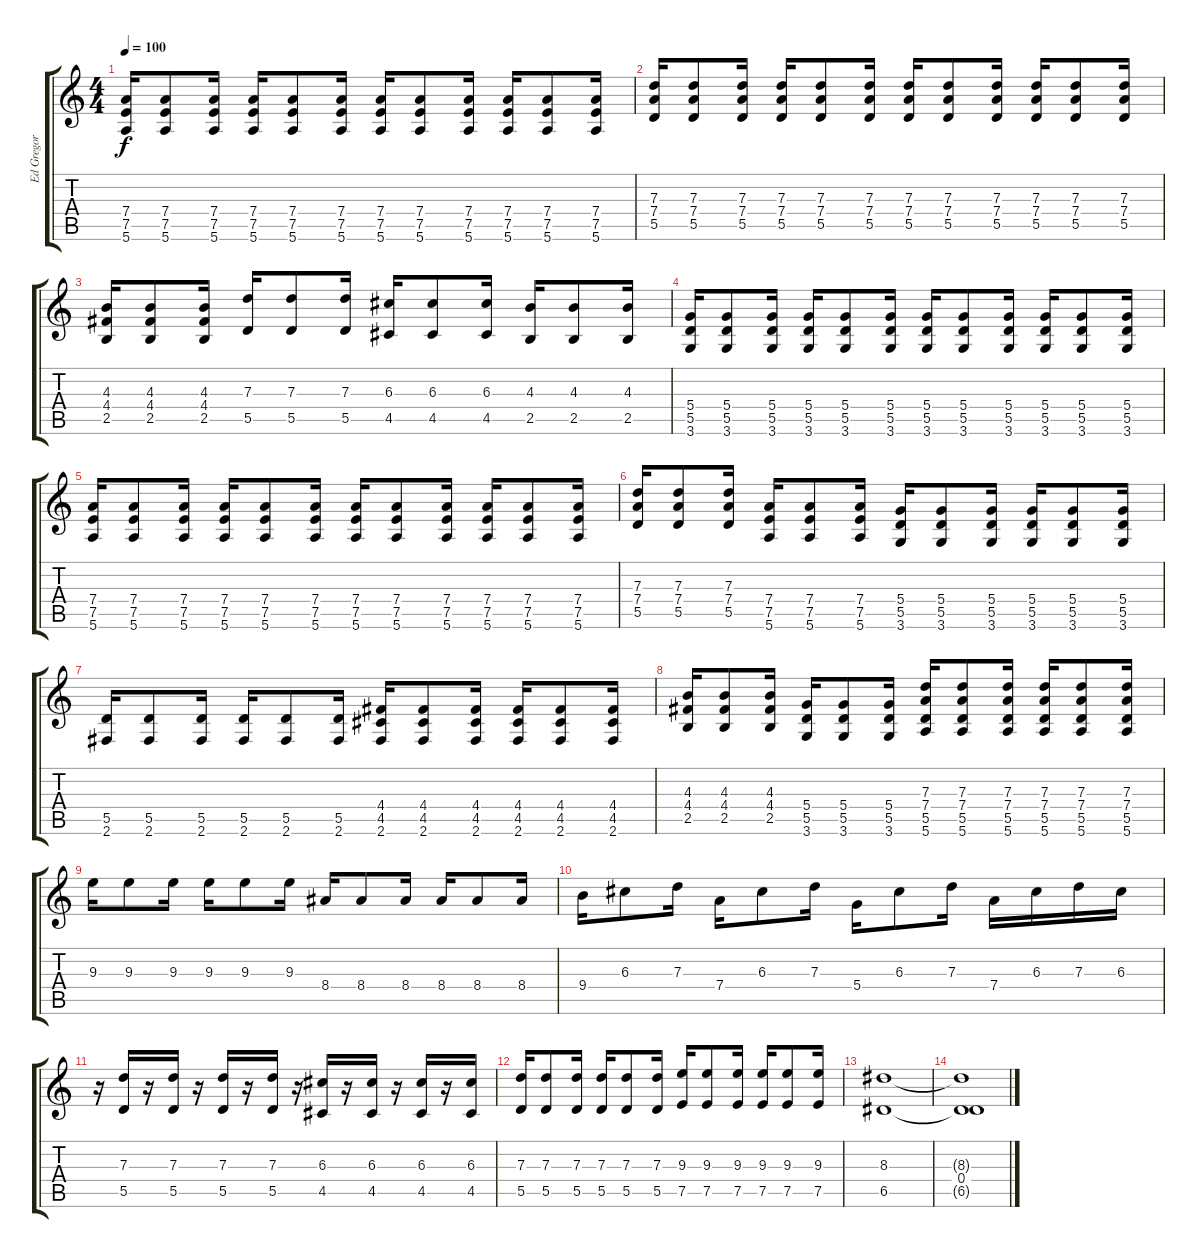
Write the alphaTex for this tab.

\track ("Ed Gregor" "Ed Gregor") {instrument overdrivenguitar}
\staff {score tabs}
\tuning (E4 B3 G3 D3 A2 E2) {hide}
\ts (4 4)
\tempo 100
\clef g2
\ks c
(7.4 7.5 5.6).16{dy f} (7.4 7.5 5.6).8 (7.4 7.5 5.6).16 (7.4 7.5 5.6).16 (7.4 7.5 5.6).8 (7.4 7.5 5.6).16 (7.4 7.5 5.6).16 (7.4 7.5 5.6).8 (7.4 7.5 5.6).16 (7.4 7.5 5.6).16 (7.4 7.5 5.6).8 (7.4 7.5 5.6).16 |
(7.3 7.4 5.5).16 (7.3 7.4 5.5).8 (7.3 7.4 5.5).16 (7.3 7.4 5.5).16 (7.3 7.4 5.5).8 (7.3 7.4 5.5).16 (7.3 7.4 5.5).16 (7.3 7.4 5.5).8 (7.3 7.4 5.5).16 (7.3 7.4 5.5).16 (7.3 7.4 5.5).8 (7.3 7.4 5.5).16 |
(4.3 4.4 2.5).16 (4.3 4.4 2.5).8 (4.3 4.4 2.5).16 (7.3 5.5).16 (7.3 5.5).8 (7.3 5.5).16 (6.3 4.5).16 (6.3 4.5).8 (6.3 4.5).16 (4.3 2.5).16 (4.3 2.5).8 (4.3 2.5).16 |
(5.4 5.5 3.6).16 (5.4 5.5 3.6).8 (5.4 5.5 3.6).16 (5.4 5.5 3.6).16 (5.4 5.5 3.6).8 (5.4 5.5 3.6).16 (5.4 5.5 3.6).16 (5.4 5.5 3.6).8 (5.4 5.5 3.6).16 (5.4 5.5 3.6).16 (5.4 5.5 3.6).8 (5.4 5.5 3.6).16 |
(7.4 7.5 5.6).16 (7.4 7.5 5.6).8 (7.4 7.5 5.6).16 (7.4 7.5 5.6).16 (7.4 7.5 5.6).8 (7.4 7.5 5.6).16 (7.4 7.5 5.6).16 (7.4 7.5 5.6).8 (7.4 7.5 5.6).16 (7.4 7.5 5.6).16 (7.4 7.5 5.6).8 (7.4 7.5 5.6).16 |
(7.3 7.4 5.5).16 (7.3 7.4 5.5).8 (7.3 7.4 5.5).16 (7.4 7.5 5.6).16 (7.4 7.5 5.6).8 (7.4 7.5 5.6).16 (5.4 5.5 3.6).16 (5.4 5.5 3.6).8 (5.4 5.5 3.6).16 (5.4 5.5 3.6).16 (5.4 5.5 3.6).8 (5.4 5.5 3.6).16 |
(5.5 2.6).16 (5.5 2.6).8 (5.5 2.6).16 (5.5 2.6).16 (5.5 2.6).8 (5.5 2.6).16 (4.4 4.5 2.6).16 (4.4 4.5 2.6).8 (4.4 4.5 2.6).16 (4.4 4.5 2.6).16 (4.4 4.5 2.6).8 (4.4 4.5 2.6).16 |
(4.3 4.4 2.5).16 (4.3 4.4 2.5).8 (4.3 4.4 2.5).16 (5.4 5.5 3.6).16 (5.4 5.5 3.6).8 (5.4 5.5 3.6).16 (7.3 7.4 5.5 5.6).16 (7.3 7.4 5.5 5.6).8 (7.3 7.4 5.5 5.6).16 (7.3 7.4 5.5 5.6).16 (7.3 7.4 5.5 5.6).8 (7.3 7.4 5.5 5.6).16 |
9.3.16 9.3.8 9.3.16 9.3.16 9.3.8 9.3.16 8.4.16 8.4.8 8.4.16 8.4.16 8.4.8 8.4.16 |
9.4.16 6.3.8 7.3.16 7.4.16 6.3.8 7.3.16 5.4.16 6.3.8 7.3.16 7.4.16 6.3.16 7.3.16 6.3.16 |
r.16 (7.3 5.5).16 r.16 (7.3 5.5).16 r.16 (7.3 5.5).16 r.16 (7.3 5.5).16 r.16 (6.3 4.5).16 r.16 (6.3 4.5).16 r.16 (6.3 4.5).16 r.16 (6.3 4.5).16 |
(7.3 5.5).16 (7.3 5.5).8 (7.3 5.5).16 (7.3 5.5).16 (7.3 5.5).8 (7.3 5.5).16 (9.3 7.5).16 (9.3 7.5).8 (9.3 7.5).16 (9.3 7.5).16 (9.3 7.5).8 (9.3 7.5).16 |
(8.3 6.5).1 |
(8.3{t} 0.4 6.5{t}).1
